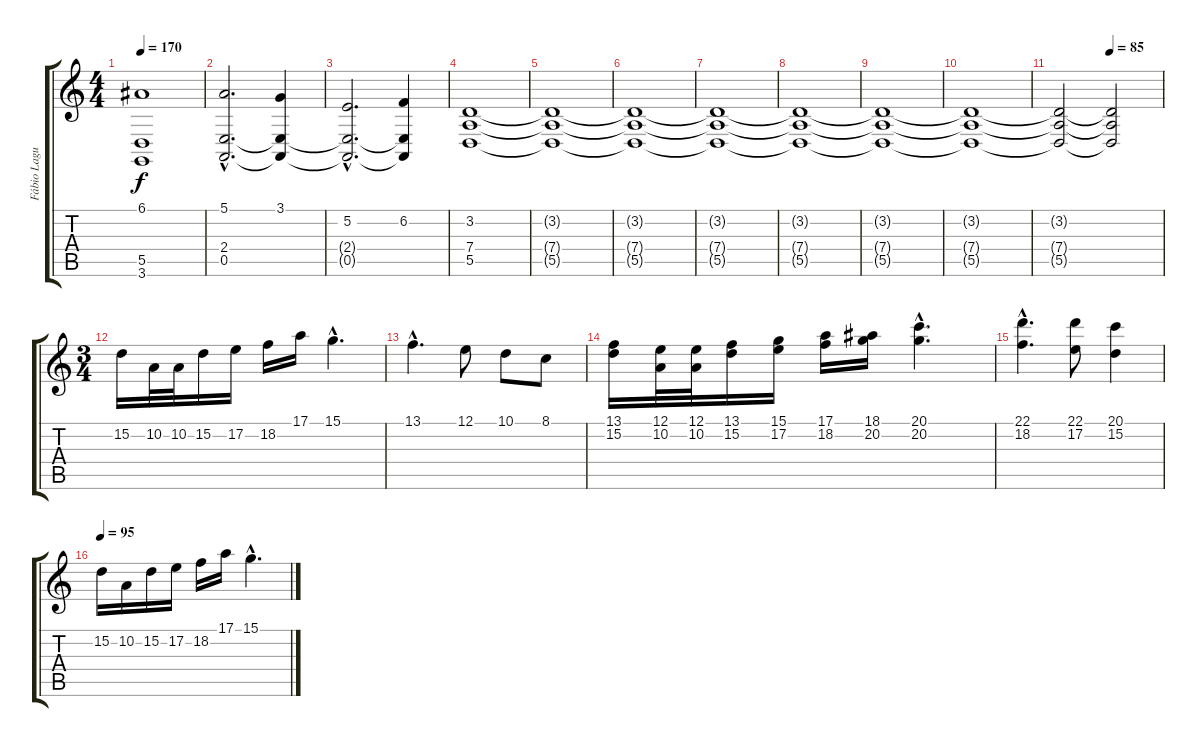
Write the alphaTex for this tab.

\track ("Fábio Laguna" "Fábio Lagu") {instrument stringensemble1}
\staff {score tabs}
\tuning (E4 B3 G3 D3 A2 E2) {hide}
\ts (4 4)
\tempo 170
\clef g2
\ks c
(6.1 5.5 3.6).1{dy f} |
(5.1{hac} 2.4{hac} 0.5{hac}).2{d} (3.1 2.4{t} 0.5{t}).4 |
(5.2{hac} 2.4{hac t} 0.5{hac t}).2{d} (6.2 2.4{t} 0.5{t}).4 |
(3.2 7.4 5.5).1 |
(3.2{t} 7.4{t} 5.5{t}).1 |
(3.2{t} 7.4{t} 5.5{t}).1 |
(3.2{t} 7.4{t} 5.5{t}).1 |
(3.2{t} 7.4{t} 5.5{t}).1 |
(3.2{t} 7.4{t} 5.5{t}).1 |
(3.2{t} 7.4{t} 5.5{t}).1 |
\tempo (85 0.5)
(3.2{t} 7.4{t} 5.5{t}).2 (3.2{t} 7.4{t} 5.5{t}).2 |
\ts (3 4)
15.2.16{instrument violin} 10.2.32 10.2.32 15.2.16 17.2.16 18.2.16 17.1.16 15.1{hac}.4{d} |
13.1{hac}.4{d} 12.1.8 10.1.8 8.1.8 |
(13.1 15.2).16 (12.1 10.2).32 (12.1 10.2).32 (13.1 15.2).16 (15.1 17.2).16 (17.1 18.2).16 (18.1 20.2).16 (20.1{hac} 20.2{hac}).4{d} |
(22.1{hac} 18.2{hac}).4{d} (22.1 17.2).8 (20.1 15.2).4 |
\tempo 95
15.2.16{volume 10 instrument stringensemble1} 10.2.16 15.2.16 17.2.16 18.2.16 17.1.16 15.1{hac}.4{d}
